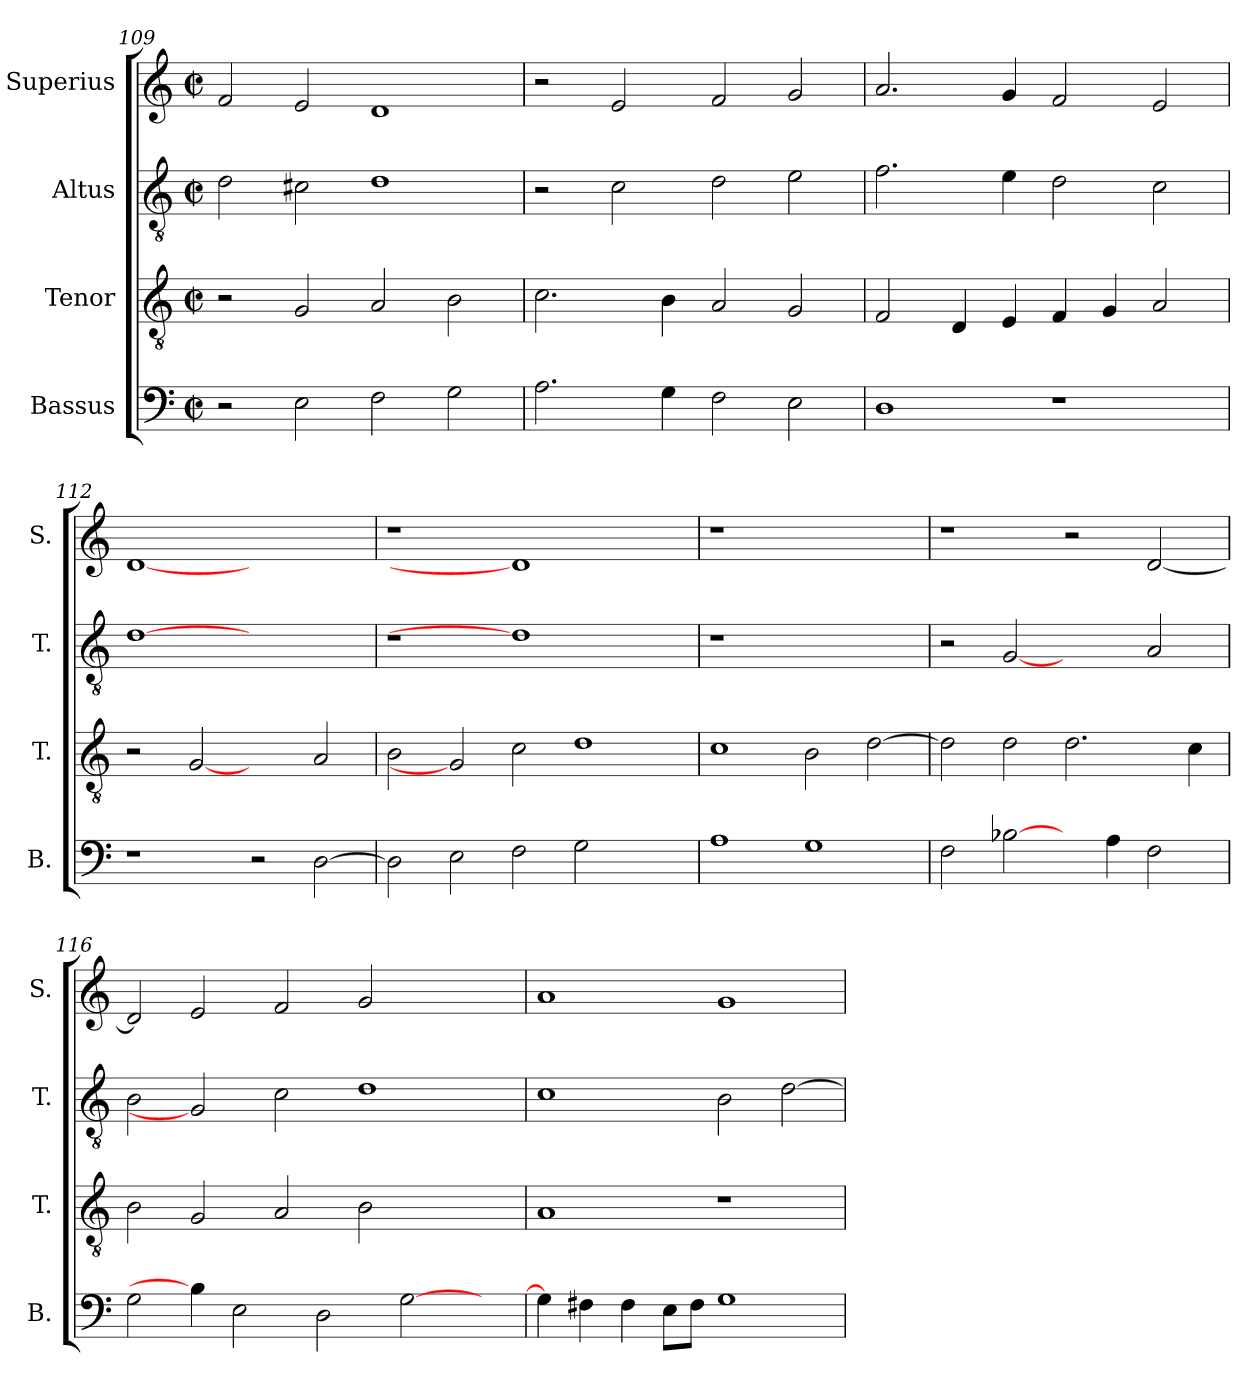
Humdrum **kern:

**kern	**kern	**kern	**kern
*part4	*part3	*part2	*part1
*staff4	*staff3	*staff2	*staff1
*I"Bassus	*I"Tenor	*I"Altus	*I"Superius
*I'B.	*I'T.	*I'T.	*I'S.
*clefF4	*clefGv2	*clefGv2	*clefG2
*	*ITrd7c12	*ITrd7c12	*
*k[]	*k[]	*k[]	*k[]
*C:	*C:	*C:	*C:
*M2/2	*M2/2	*M2/2	*M2/2
*met(c|)	*met(c|)	*met(c|)	*met(c|)
=109	=109	=109	=109
2r	2r	2Di\	2fi/
2Ei\	2GGi/	2C#Xi\	2ei/
2Fi\	2AAi/	1Di	1di
2Gi\	2BBi\	.	.
!!LO:LB:g=z
=110	=110	=110	=110
2.Ai\	2.Ci\	2r	2r
.	.	2Ci\	2ei/
4Gi\	4BBi\	.	.
2Fi\	2AAi/	2Di\	2fi/
2Ei\	2GGi/	2Ei\	2gi/
=111	=111	=111	=111
1Di	2FFi/	2.Fi\	2.ai/
.	4DDi/	.	.
.	4EEi/	4Ei\	4gi/
1r	4FFi/	2Di\	2fi/
.	4GGi/	.	.
.	2AAi/	2Ci\	2ei/
=112	=112	=112	=112
1r	2r	[1Di	[1di
.	[2GGi	.	.
2r	2ryy	1ryy	1ryy
[>2Di\	2AAi/	.	.
=113	=113	=113	=113
!	!	!LO:N:vis=1	!LO:N:vis=1
2Di\]	2BBi\	1r	1r
2Ei\	2GGi]	.	.
2Fi\	2Ci\	1Di]	1di]
2Gi\	1Di	.	.
2ryy	.	2ryy	2ryy
=114	=114	=114	=114
!	!	!LO:N:vis=1	!LO:N:vis=1
1Ai	1Ci	1r	1r
1Gi	2BBi\	1ryy	1ryy
.	[>2Di\	.	.
!!LO:PB:g=z
=115	=115	=115	=115
2Fi\	2Di\]	2r	1r
[2B-Xi\	2Di\	[2GGi	.
4ryy	2.Di\	2ryy	2r
4Ai\	.	.	.
2Fi\	.	2AAi/	[<2di/
.	4Ci\	.	.
=116	=116	=116	=116
2Gi\	2BBi\	2BBi\	2di/]
4B-i\]	2GGi/	2GGi]	2ei/
2Ei\	.	.	.
.	2AAi/	2Ci\	2fi/
2Di\	.	.	.
.	2BBi\	1Di	2gi/
[>2Gi\	.	.	.
.	2ryy	.	2ryy
4ryy	.	.	.
=117	=117	=117	=117
4Gi\]	1AAi	1Ci	1ai
4F#Xi\	.	.	.
4F#i\	.	.	.
8Ei\L	.	.	.
8F#i\J	.	.	.
1Gi	1r	2BBi\	1gi
.	.	[>2Di\	.
=	=	=	=
*-	*-	*-	*-
